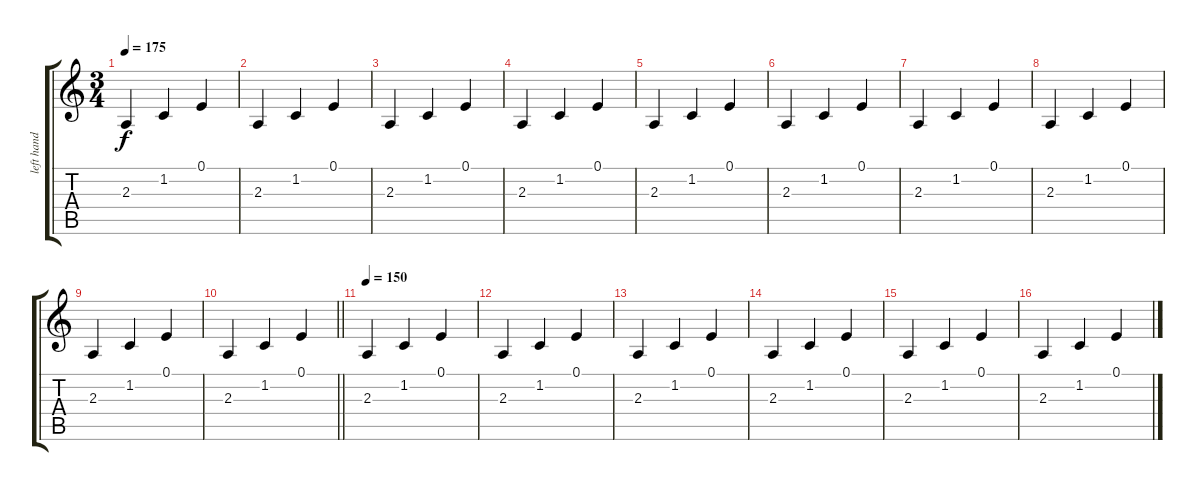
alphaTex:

\track ("left hand" "left hand") {instrument acousticgrandpiano}
\staff {score tabs}
\tuning (E4 B3 G3 D3 A2 E2) {hide}
\ts (3 4)
\tempo 175
\clef g2
\ks c
2.3.4{dy f} 1.2.4 0.1.4 |
2.3.4 1.2.4 0.1.4 |
2.3.4 1.2.4 0.1.4 |
2.3.4 1.2.4 0.1.4 |
2.3.4 1.2.4 0.1.4 |
2.3.4 1.2.4 0.1.4 |
2.3.4 1.2.4 0.1.4 |
2.3.4 1.2.4 0.1.4 |
2.3.4 1.2.4 0.1.4 |
\barLineRight lightlight
2.3.4 1.2.4 0.1.4 |
\tempo 150
2.3.4 1.2.4 0.1.4 |
2.3.4 1.2.4 0.1.4 |
2.3.4 1.2.4 0.1.4 |
2.3.4 1.2.4 0.1.4 |
2.3.4 1.2.4 0.1.4 |
2.3.4 1.2.4 0.1.4
